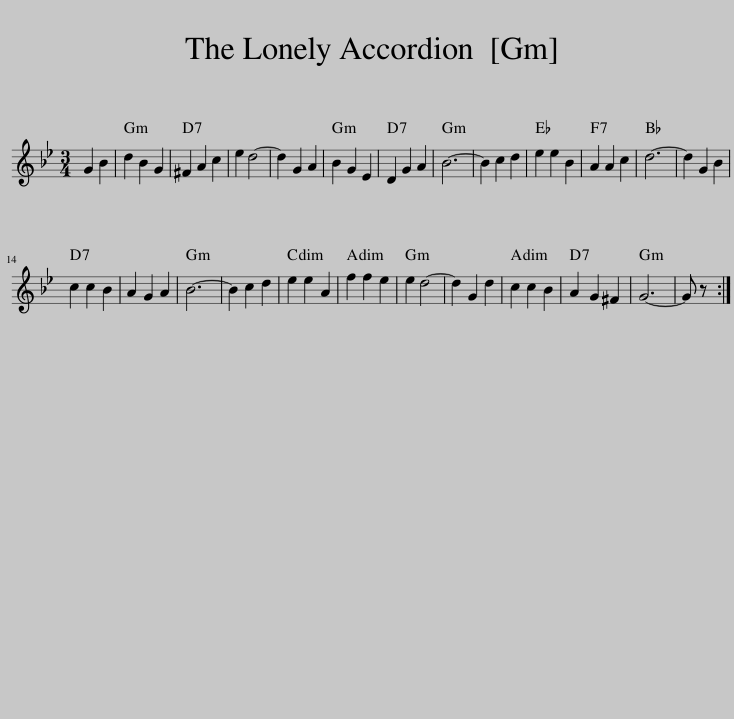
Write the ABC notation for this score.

X:1
L:1/8
M:3/4
I:linebreak $
K:Gmin
V:1 treble
V:1
 G2 B2 | d2 B2 G2 | ^F2 A2 c2 | e2 d4- | d2 G2 A2 | %5
 B2 G2 E2 | D2 G2 A2 | B6- | B2 c2 d2 | e2 e2 B2 | %10
 A2 A2 c2 | d6- | d2 G2 B2 |$ c2 c2 B2 | A2 G2 A2 | %15
 B6- | B2 c2 d2 | e2 e2 A2 | f2 f2 e2 | e2 d4- | %20
 d2 G2 d2 | c2 c2 B2 | A2 G2 ^F2 | G6- | G z :| %25
